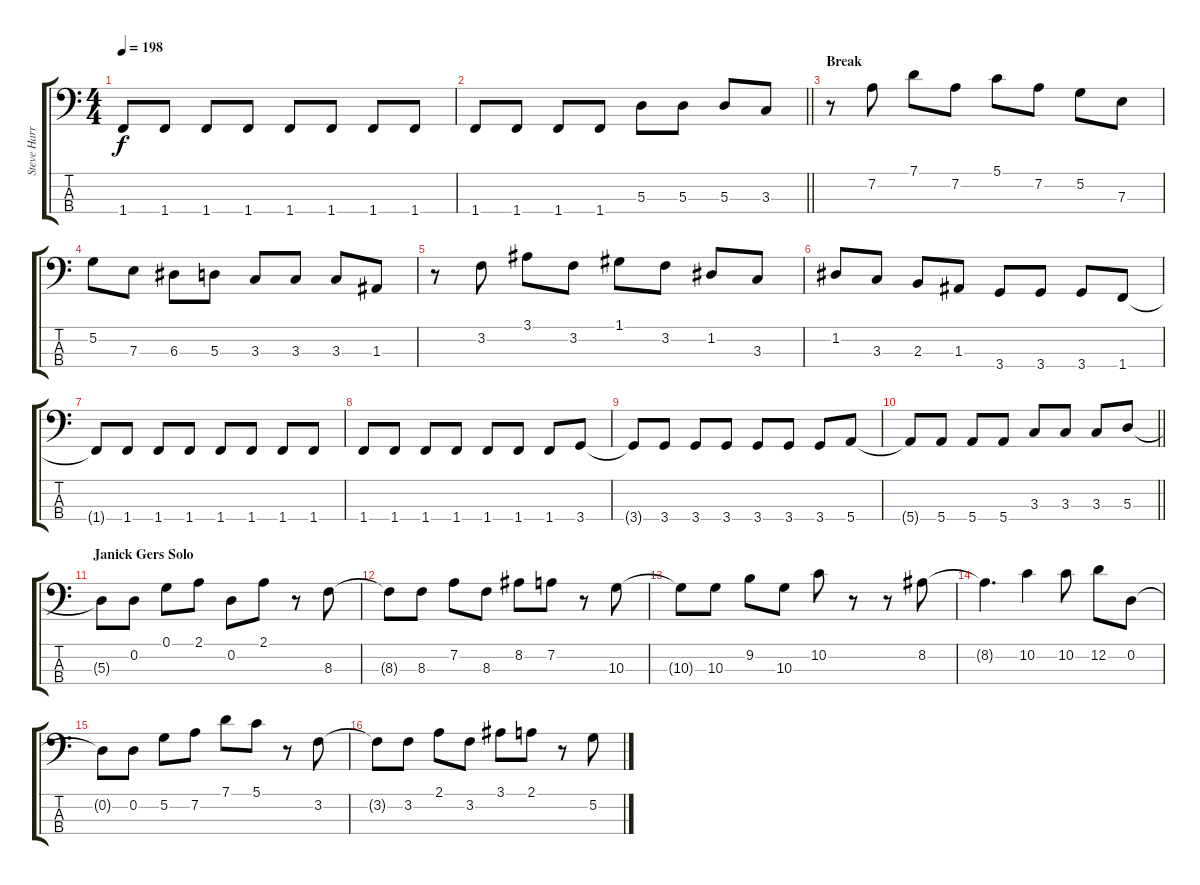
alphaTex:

\track ("Steve Harris" "Steve Harr") {instrument electricbassfinger}
\staff {score tabs}
\tuning (G2 D2 A1 E1) {hide}
\ts (4 4)
\tempo 198
\clef f4
\ks c
1.4{t}.8{dy f} 1.4.8 1.4.8 1.4.8 1.4.8 1.4.8 1.4.8 1.4.8 |
\barLineRight lightlight
1.4.8 1.4.8 1.4.8 1.4.8 5.3.8 5.3.8 5.3.8 3.3.8 |
\section ("" "Break")
r.8 7.2.8 7.1.8 7.2.8 5.1.8 7.2.8 5.2.8 7.3.8 |
5.2.8 7.3.8 6.3.8 5.3.8 3.3.8 3.3.8 3.3.8 1.3.8 |
r.8 3.2.8 3.1.8 3.2.8 1.1.8 3.2.8 1.2.8 3.3.8 |
1.2.8 3.3.8 2.3.8 1.3.8 3.4.8 3.4.8 3.4.8 1.4.8 |
1.4{t}.8 1.4.8 1.4.8 1.4.8 1.4.8 1.4.8 1.4.8 1.4.8 |
1.4.8 1.4.8 1.4.8 1.4.8 1.4.8 1.4.8 1.4.8 3.4.8 |
3.4{t}.8 3.4.8 3.4.8 3.4.8 3.4.8 3.4.8 3.4.8 5.4.8 |
\barLineRight lightlight
5.4{t}.8 5.4.8 5.4.8 5.4.8 3.3.8 3.3.8 3.3.8 5.3.8 |
\section ("" "Janick Gers Solo")
5.3{t}.8 0.2.8 0.1.8 2.1.8 0.2.8 2.1.8 r.8 8.3.8 |
8.3{t}.8 8.3.8 7.2.8 8.3.8 8.2.8 7.2.8 r.8 10.3.8 |
10.3{t}.8 10.3.8 9.2.8 10.3.8 10.2.8 r.8 r.8 8.2.8 |
8.2{t}.4{d} 10.2.4 10.2.8 12.2.8 0.2.8 |
0.2{t}.8 0.2.8 5.2.8 7.2.8 7.1.8 5.1.8 r.8 3.2.8 |
3.2{t}.8 3.2.8 2.1.8 3.2.8 3.1.8 2.1.8 r.8 5.2.8
